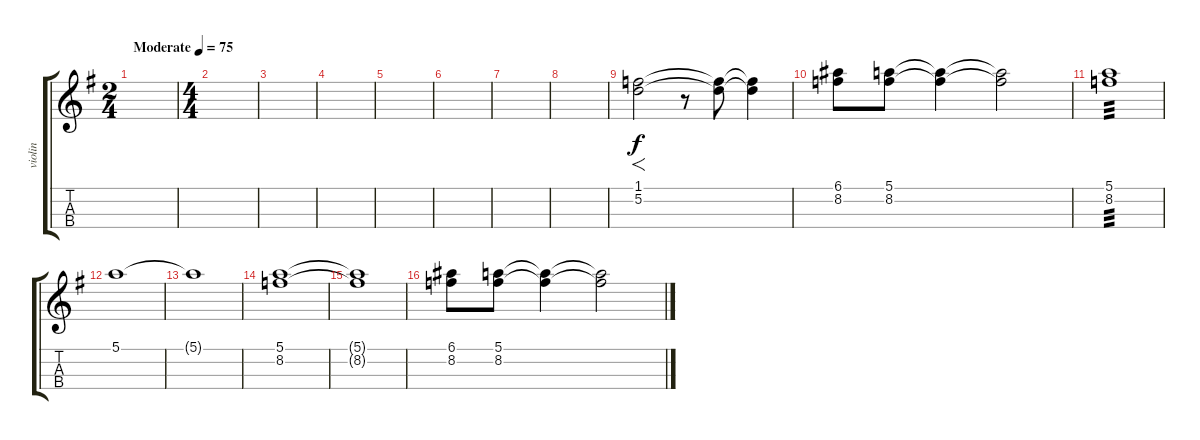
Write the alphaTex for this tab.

\track ("violin" "violin") {instrument stringensemble1}
\staff {score tabs}
\tuning (E5 A4 D4 G3) {hide}
\ts (2 4)
\tempo (75 "Moderate")
\clef g2
\ks g
|
\ts (4 4)
|
|
|
|
|
|
|
(1.1 5.2).2{f} r.8 (1.1{t} 5.2{t}).8{dy f} (1.1{t} 5.2{t}).4 |
(6.1 8.2).8 (5.1 8.2).8 (5.1{t} 8.2{t}).4 (5.1{t} 8.2{t}).2 |
(5.1 8.2).1{tp 3} |
5.1.1 |
5.1{t}.1 |
(5.1 8.2).1 |
(5.1{t} 8.2{t}).1 |
(6.1 8.2).8 (5.1 8.2).8 (5.1{t} 8.2{t}).4 (5.1{t} 8.2{t}).2
